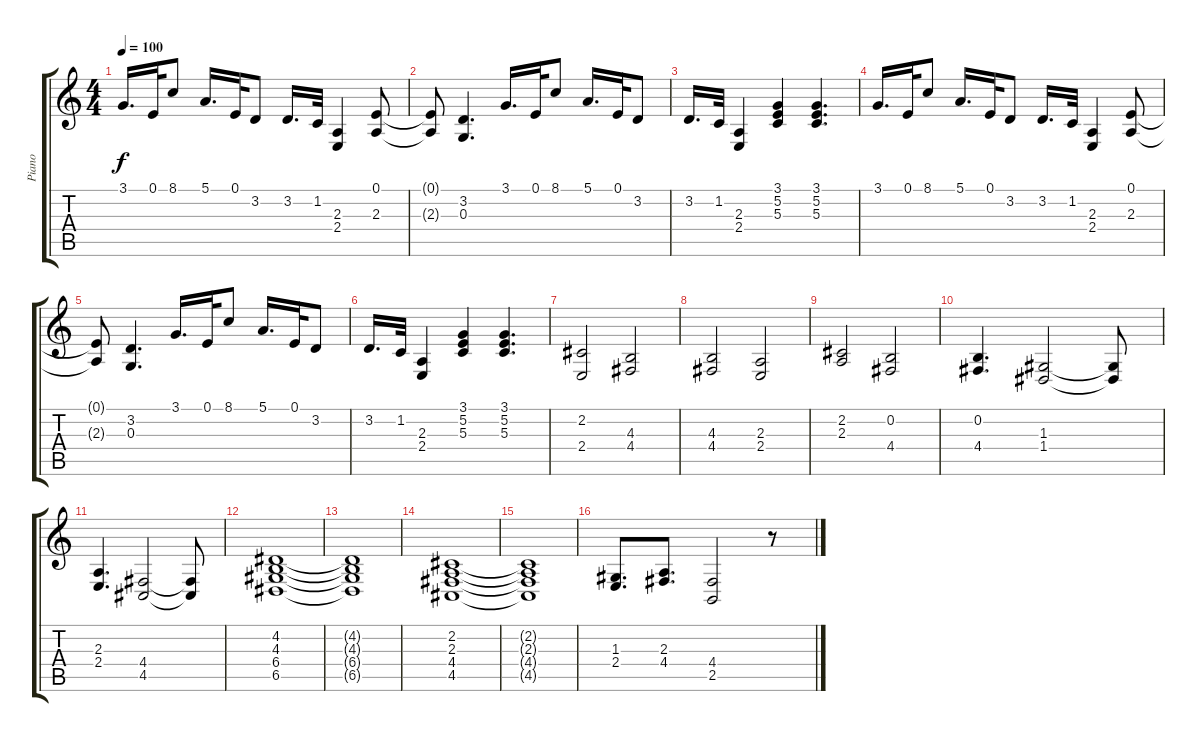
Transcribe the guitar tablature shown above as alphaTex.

\track ("Piano" "Piano") {instrument acousticgrandpiano}
\staff {score tabs}
\tuning (E4 B3 G3 D3 A2 E2) {hide}
\ts (4 4)
\tempo 100
\clef g2
\ks c
3.1.16{d dy f instrument acousticgrandpiano} 0.1.32 8.1.8 5.1.16{d} 0.1.32 3.2.8 3.2.16{d} 1.2.32 (2.3 2.4).4 (0.1 2.3).8 |
(0.1{t} 2.3{t}).8 (3.2 0.3).4{d} 3.1.16{d} 0.1.32 8.1.8 5.1.16{d} 0.1.32 3.2.8 |
3.2.16{d} 1.2.32 (2.3 2.4).4 (3.1 5.2 5.3).4 (3.1 5.2 5.3).4{d} |
3.1.16{d} 0.1.32 8.1.8 5.1.16{d} 0.1.32 3.2.8 3.2.16{d} 1.2.32 (2.3 2.4).4 (0.1 2.3).8 |
(0.1{t} 2.3{t}).8 (3.2 0.3).4{d} 3.1.16{d} 0.1.32 8.1.8 5.1.16{d} 0.1.32 3.2.8 |
3.2.16{d} 1.2.32 (2.3 2.4).4 (3.1 5.2 5.3).4 (3.1 5.2 5.3).4{d} |
(2.2 2.4).2 (4.3 4.4).2 |
(4.3 4.4).2 (2.3 2.4).2 |
(2.2 2.3).2 (0.2 4.4).2 |
(0.2 4.4).4{d} (1.3 1.4).2 (1.3{t} 1.4{t}).8 |
(2.3 2.4).4{d} (4.4 4.5).2 (4.4{t} 4.5{t}).8 |
(4.2 4.3 6.4 6.5).1 |
(4.2{t} 4.3{t} 6.4{t} 6.5{t}).1 |
(2.2 2.3 4.4 4.5).1 |
(2.2{t} 2.3{t} 4.4{t} 4.5{t}).1 |
(1.3 2.4).8{d} (2.3 4.4).8{d} (4.4 2.5).2 r.8
